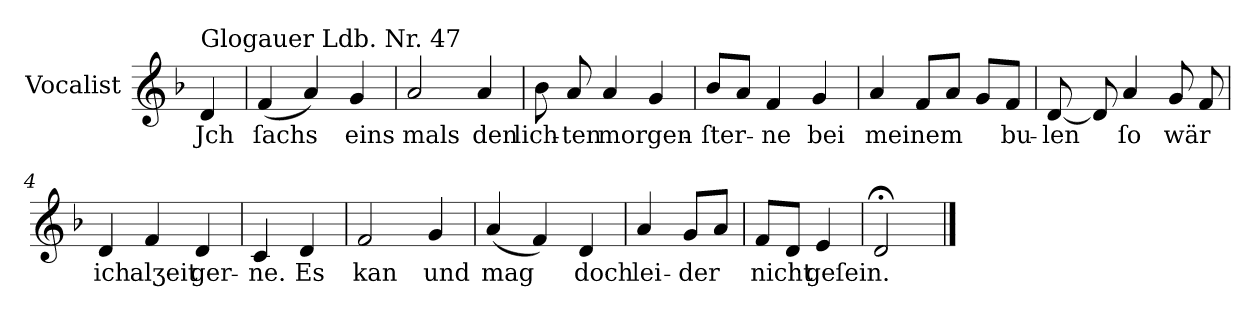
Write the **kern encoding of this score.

**kern	**text
*part1	*part1
*staff1	*staff1
*I"Vocalist	*
*k[b-]	*
*d:	*
=	=
!LO:TX:a:t=Glogauer Ldb. Nr. 47	!
4d	Jch
=1	=1
(4f	ſachs
4a)	.
4g	eins
=	=
2a	mals
4a	den
=2	=2
8b-	lich-
8a	-ten
4a	morgen-
4g	.
=	=
8b-L	-ſter-
8aJ	.
4f	-ne
4g	bei
=3	=3
4a	meinem
8fL	.
8aJ	.
8gL	.
8fJ	bu-
=	=
[8d	-len
8d]	.
4a	ſo
8g	wär
8f	.
=4	=4
4d	ich
4f	alʒeit
4d	ger-
=	=
4c	-ne.
4d	Es
=5	=5
2f	kan
4g	und
=	=
(4a	mag
4f)	.
4d	doch
=6	=6
4a	lei-
8gL	-der
8aJ	.
=	=
8fL	nicht
8dJ	.
4e	geſein.
=7	=7
2d;<	.
==	==
*-	*-
